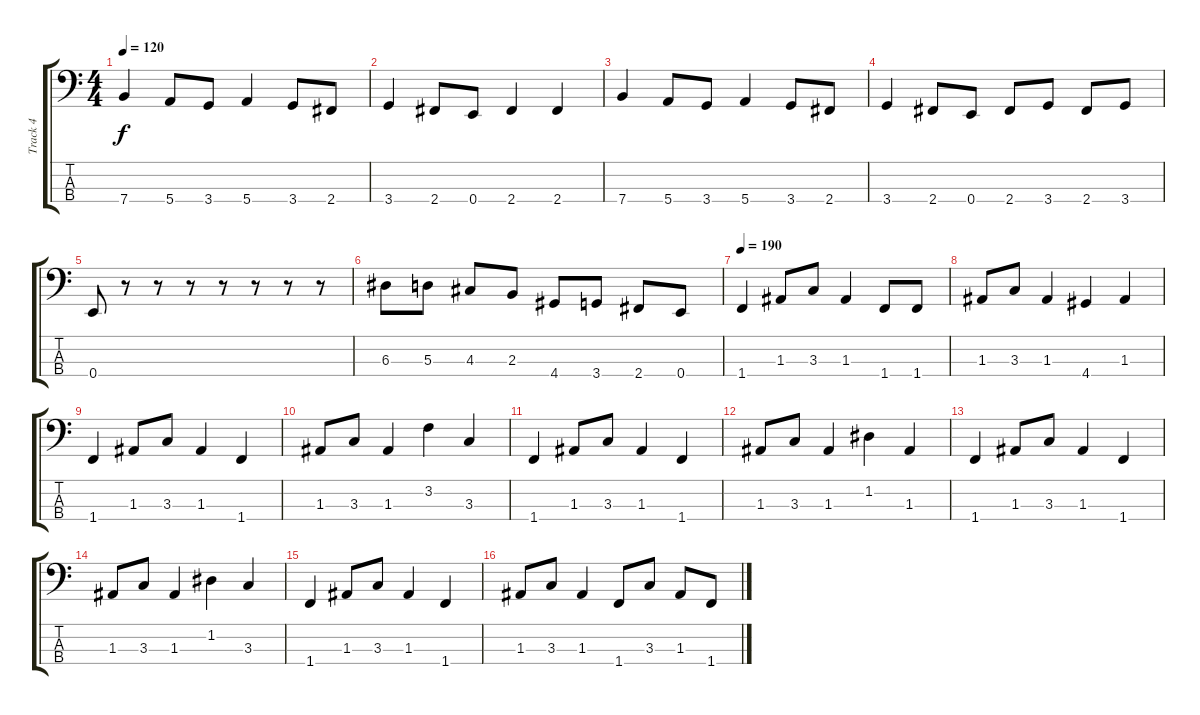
\track ("Track 4" "Track 4") {instrument electricbassfinger}
\staff {score tabs}
\tuning (G2 D2 A1 E1) {hide}
\ts (4 4)
\tempo 120
\clef f4
\ks c
7.4.4{dy f} 5.4.8 3.4.8 5.4.4 3.4.8 2.4.8 |
3.4.4 2.4.8 0.4.8 2.4.4 2.4.4 |
7.4.4 5.4.8 3.4.8 5.4.4 3.4.8 2.4.8 |
3.4.4 2.4.8 0.4.8 2.4.8 3.4.8 2.4.8 3.4.8 |
0.4.8 r.8 r.8 r.8 r.8 r.8 r.8 r.8 |
6.3.8 5.3.8 4.3.8 2.3.8 4.4.8 3.4.8 2.4.8 0.4.8 |
\tempo 190
1.4.4 1.3.8 3.3.8 1.3.4 1.4.8 1.4.8 |
1.3.8 3.3.8 1.3.4 4.4.4 1.3.4 |
1.4.4 1.3.8 3.3.8 1.3.4 1.4.4 |
1.3.8 3.3.8 1.3.4 3.2.4 3.3.4 |
1.4.4 1.3.8 3.3.8 1.3.4 1.4.4 |
1.3.8 3.3.8 1.3.4 1.2.4 1.3.4 |
1.4.4 1.3.8 3.3.8 1.3.4 1.4.4 |
1.3.8 3.3.8 1.3.4 1.2.4 3.3.4 |
1.4.4 1.3.8 3.3.8 1.3.4 1.4.4 |
1.3.8 3.3.8 1.3.4 1.4.8 3.3.8 1.3.8 1.4.8
